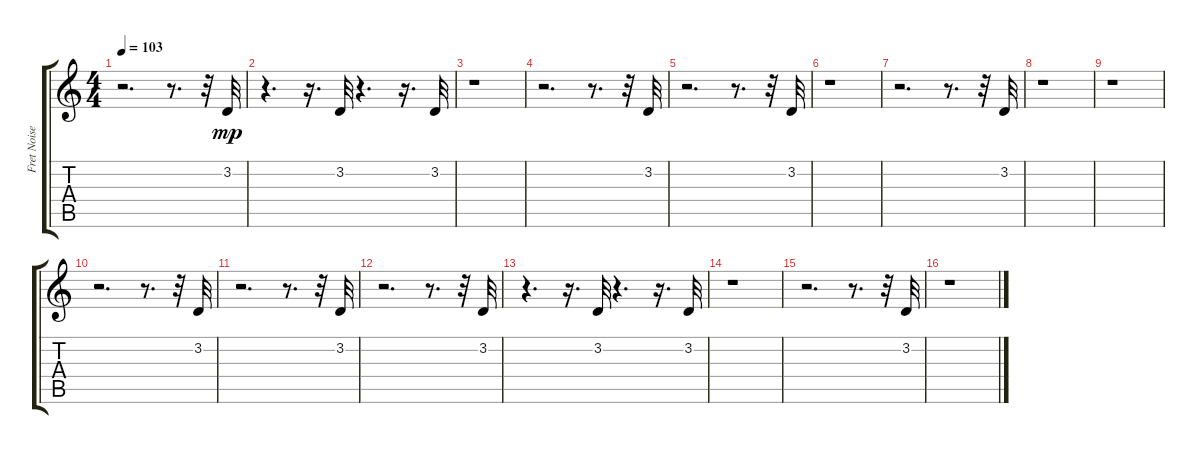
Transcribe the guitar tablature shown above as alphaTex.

\track ("Fret Noise" "Fret Noise") {instrument guitarfretnoise}
\staff {score tabs}
\tuning (E4 B3 G3 D3 A2 E2) {hide}
\ts (4 4)
\tempo 103
\clef g2
\ks c
r.2{d dy mp} r.8{d} r.32 3.2.32 |
r.4{d} r.16{d} 3.2.32 r.4{d} r.16{d} 3.2.32 |
r.1 |
r.2{d} r.8{d} r.32 3.2.32 |
r.2{d} r.8{d} r.32 3.2.32 |
r.1 |
r.2{d} r.8{d} r.32 3.2.32 |
r.1 |
r.1 |
r.2{d} r.8{d} r.32 3.2.32 |
r.2{d} r.8{d} r.32 3.2.32 |
r.2{d} r.8{d} r.32 3.2.32 |
r.4{d} r.16{d} 3.2.32 r.4{d} r.16{d} 3.2.32 |
r.1 |
r.2{d} r.8{d} r.32 3.2.32 |
r.1
